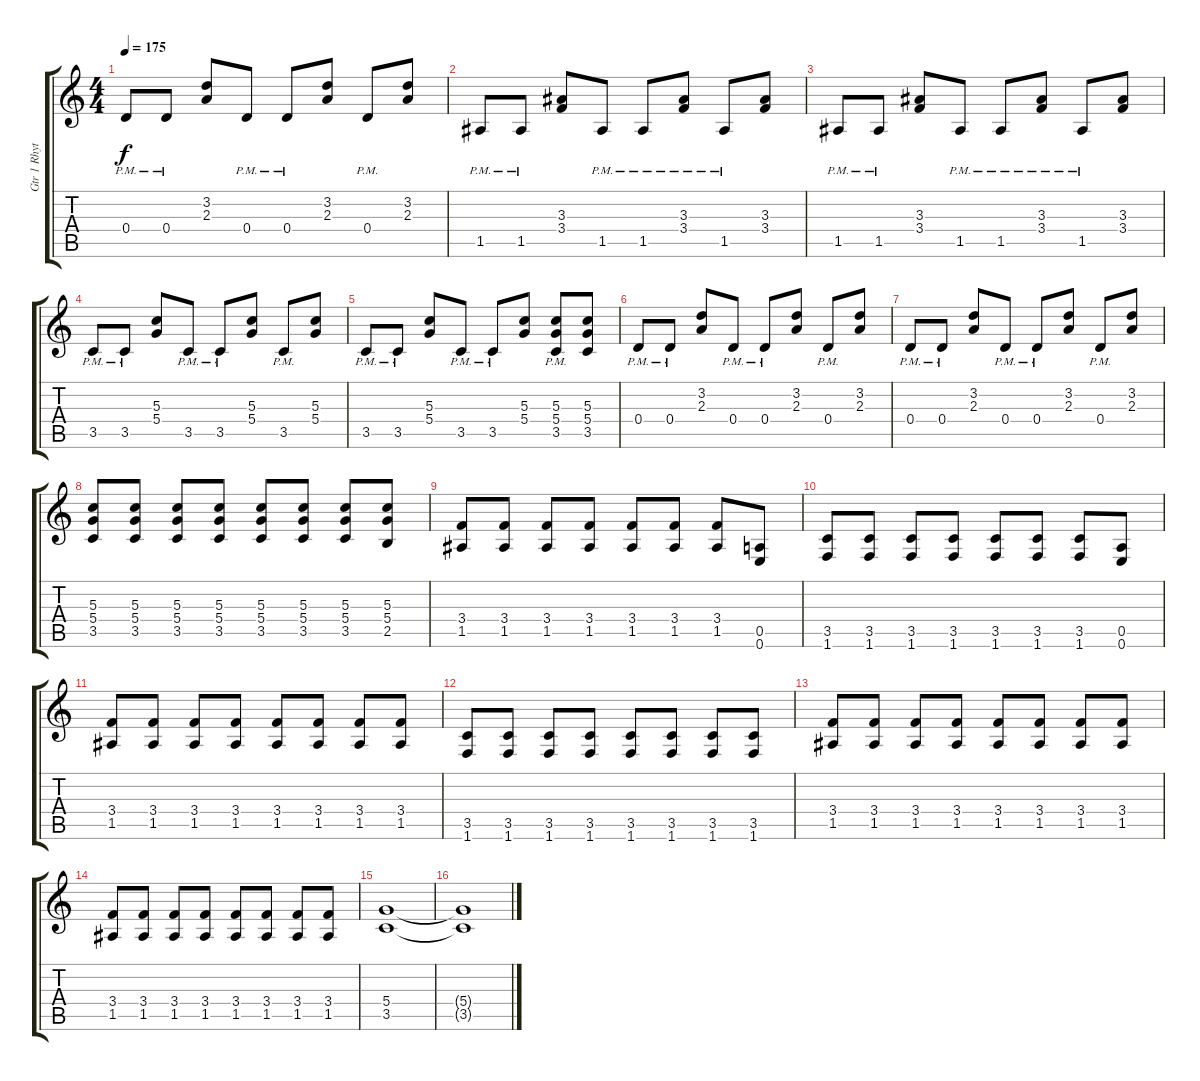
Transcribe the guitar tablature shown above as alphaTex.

\track ("Gtr 1 Rhytm(Nenad Šprem)" "Gtr 1 Rhyt") {instrument distortionguitar}
\staff {score tabs}
\tuning (E4 B3 G3 D3 A2 E2) {hide}
\ts (4 4)
\tempo 175
\clef g2
\ks c
0.4{pm}.8{dy f} 0.4{pm}.8 (3.2 2.3).8 0.4{pm}.8 0.4{pm}.8 (3.2 2.3).8 0.4{pm}.8 (3.2 2.3).8 |
1.5{pm}.8 1.5{pm}.8 (3.3 3.4).8 1.5{pm}.8 1.5{pm}.8 (3.3{pm} 3.4{pm}).8 1.5{pm}.8 (3.3 3.4).8 |
1.5{pm}.8 1.5{pm}.8 (3.3 3.4).8 1.5{pm}.8 1.5{pm}.8 (3.3{pm} 3.4{pm}).8 1.5{pm}.8 (3.3 3.4).8 |
3.5{pm}.8 3.5{pm}.8 (5.3 5.4).8 3.5{pm}.8 3.5{pm}.8 (5.3 5.4).8 3.5{pm}.8 (5.3 5.4).8 |
3.5{pm}.8 3.5{pm}.8 (5.3 5.4).8 3.5{pm}.8 3.5{pm}.8 (5.3 5.4).8 (5.3 5.4 3.5{pm}).8 (5.3 5.4 3.5).8 |
0.4{pm}.8 0.4{pm}.8 (3.2 2.3).8 0.4{pm}.8 0.4{pm}.8 (3.2 2.3).8 0.4{pm}.8 (3.2 2.3).8 |
0.4{pm}.8 0.4{pm}.8 (3.2 2.3).8 0.4{pm}.8 0.4{pm}.8 (3.2 2.3).8 0.4{pm}.8 (3.2 2.3).8 |
(5.3 5.4 3.5).8 (5.3 5.4 3.5).8 (5.3 5.4 3.5).8 (5.3 5.4 3.5).8 (5.3 5.4 3.5).8 (5.3 5.4 3.5).8 (5.3 5.4 3.5).8 (5.3 5.4 2.5).8 |
(3.4 1.5).8 (3.4 1.5).8 (3.4 1.5).8 (3.4 1.5).8 (3.4 1.5).8 (3.4 1.5).8 (3.4 1.5).8 (0.5 0.6).8 |
(3.5 1.6).8 (3.5 1.6).8 (3.5 1.6).8 (3.5 1.6).8 (3.5 1.6).8 (3.5 1.6).8 (3.5 1.6).8 (0.5 0.6).8 |
(3.4 1.5).8 (3.4 1.5).8 (3.4 1.5).8 (3.4 1.5).8 (3.4 1.5).8 (3.4 1.5).8 (3.4 1.5).8 (3.4 1.5).8 |
(3.5 1.6).8 (3.5 1.6).8 (3.5 1.6).8 (3.5 1.6).8 (3.5 1.6).8 (3.5 1.6).8 (3.5 1.6).8 (3.5 1.6).8 |
(3.4 1.5).8 (3.4 1.5).8 (3.4 1.5).8 (3.4 1.5).8 (3.4 1.5).8 (3.4 1.5).8 (3.4 1.5).8 (3.4 1.5).8 |
(3.4 1.5).8 (3.4 1.5).8 (3.4 1.5).8 (3.4 1.5).8 (3.4 1.5).8 (3.4 1.5).8 (3.4 1.5).8 (3.4 1.5).8 |
(5.4 3.5).1 |
(5.4{t} 3.5{t}).1
